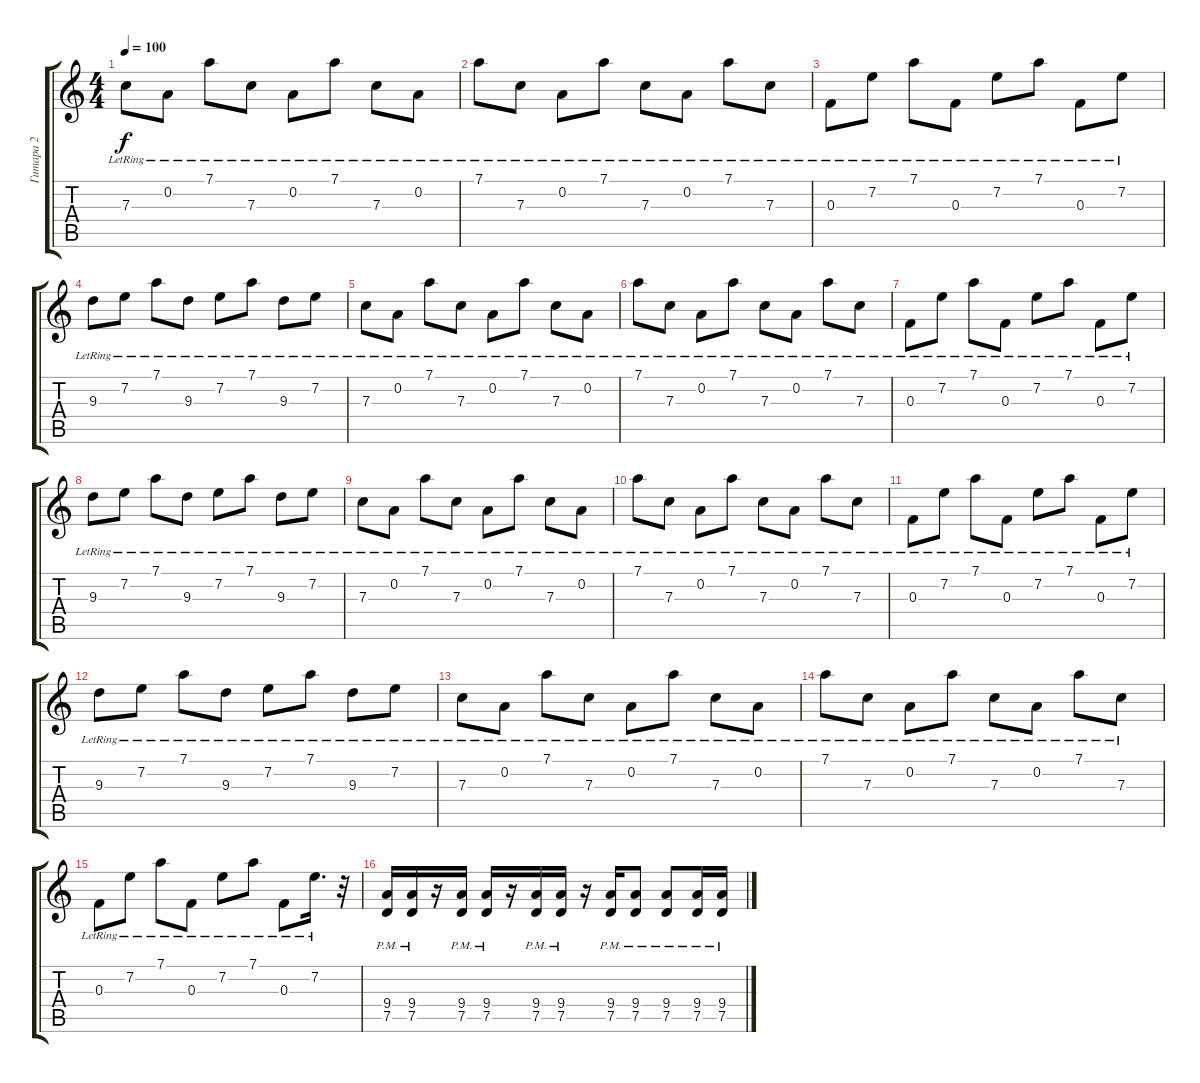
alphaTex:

\track ("Гитара 2" "Гитара 2") {instrument overdrivenguitar}
\staff {score tabs}
\tuning (D4 A3 F3 C3 G2 D2) {hide}
\ts (4 4)
\tempo 100
\clef g2
\ks c
7.3{lr}.8{dy f} 0.2{lr}.8 7.1{lr}.8 7.3{lr}.8 0.2{lr}.8 7.1{lr}.8 7.3{lr}.8 0.2{lr}.8 |
7.1{lr}.8 7.3{lr}.8 0.2{lr}.8 7.1{lr}.8 7.3{lr}.8 0.2{lr}.8 7.1{lr}.8 7.3{lr}.8 |
0.3{lr}.8 7.2{lr}.8 7.1{lr}.8 0.3{lr}.8 7.2{lr}.8 7.1{lr}.8 0.3{lr}.8 7.2{lr}.8 |
9.3{lr}.8 7.2{lr}.8 7.1{lr}.8 9.3{lr}.8 7.2{lr}.8 7.1{lr}.8 9.3{lr}.8 7.2{lr}.8 |
7.3{lr}.8 0.2{lr}.8 7.1{lr}.8 7.3{lr}.8 0.2{lr}.8 7.1{lr}.8 7.3{lr}.8 0.2{lr}.8 |
7.1{lr}.8 7.3{lr}.8 0.2{lr}.8 7.1{lr}.8 7.3{lr}.8 0.2{lr}.8 7.1{lr}.8 7.3{lr}.8 |
0.3{lr}.8 7.2{lr}.8 7.1{lr}.8 0.3{lr}.8 7.2{lr}.8 7.1{lr}.8 0.3{lr}.8 7.2{lr}.8 |
9.3{lr}.8 7.2{lr}.8 7.1{lr}.8 9.3{lr}.8 7.2{lr}.8 7.1{lr}.8 9.3{lr}.8 7.2{lr}.8 |
7.3{lr}.8 0.2{lr}.8 7.1{lr}.8 7.3{lr}.8 0.2{lr}.8 7.1{lr}.8 7.3{lr}.8 0.2{lr}.8 |
7.1{lr}.8 7.3{lr}.8 0.2{lr}.8 7.1{lr}.8 7.3{lr}.8 0.2{lr}.8 7.1{lr}.8 7.3{lr}.8 |
0.3{lr}.8 7.2{lr}.8 7.1{lr}.8 0.3{lr}.8 7.2{lr}.8 7.1{lr}.8 0.3{lr}.8 7.2{lr}.8 |
9.3{lr}.8 7.2{lr}.8 7.1{lr}.8 9.3{lr}.8 7.2{lr}.8 7.1{lr}.8 9.3{lr}.8 7.2{lr}.8 |
7.3{lr}.8 0.2{lr}.8 7.1{lr}.8 7.3{lr}.8 0.2{lr}.8 7.1{lr}.8 7.3{lr}.8 0.2{lr}.8 |
7.1{lr}.8 7.3{lr}.8 0.2{lr}.8 7.1{lr}.8 7.3{lr}.8 0.2{lr}.8 7.1{lr}.8 7.3{lr}.8 |
0.3{lr}.8 7.2{lr}.8 7.1{lr}.8 0.3{lr}.8 7.2{lr}.8 7.1{lr}.8 0.3{lr}.8 7.2{lr}.16{d} r.32 |
(9.4{pm} 7.5{pm}).16{volume 10 instrument overdrivenguitar} (9.4{pm} 7.5{pm}).16 r.16 (9.4{pm} 7.5{pm}).16 (9.4{pm} 7.5{pm}).16 r.16 (9.4{pm} 7.5{pm}).16 (9.4{pm} 7.5{pm}).16 r.16 (9.4{pm} 7.5{pm}).16 (9.4{pm} 7.5{pm}).8 (9.4{pm} 7.5{pm}).8 (9.4{pm} 7.5{pm}).16 (9.4{pm} 7.5{pm}).16
